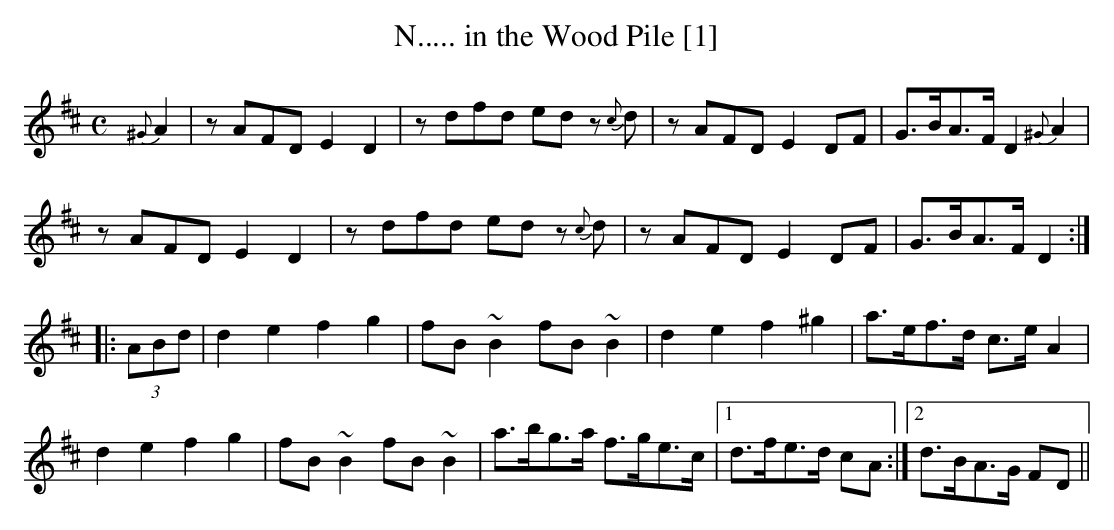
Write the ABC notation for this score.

X:1
T:N..... in the Wood Pile [1]
M:C
L:1/8
K:D
{^G}A2|zAFD E2D2|zdfd ed z{c}d|zAFD E2 DF|G>BA>F D2 {^G}A2|
zAFD E2D2|zdfd ed z{c}d|zAFD E2 DF|G>BA>F D2:|
|:(3ABd|d2e2f2g2|fB ~B2 fB ~B2|d2e2f2^g2|a>ef>d c>e A2|
d2e2f2g2|fB ~B2 fB ~B2|a>bg>a f>ge>c|1 d>fe>d cA:|2 d>BA>G FD||
